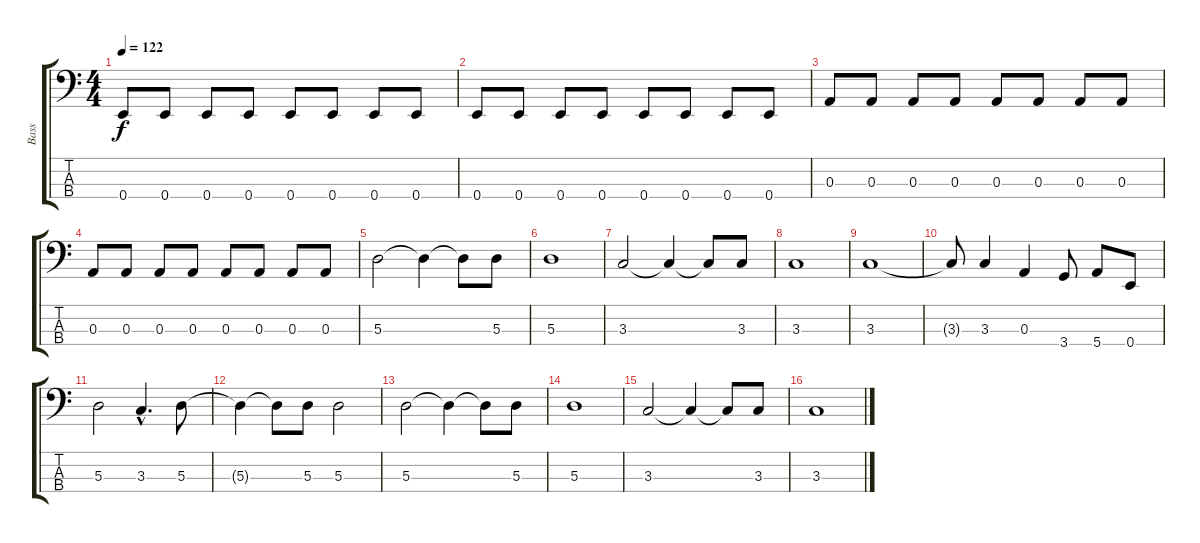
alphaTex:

\track ("Bass" "Bass") {instrument electricbassfinger}
\staff {score tabs}
\tuning (G2 D2 A1 E1) {hide}
\ts (4 4)
\tempo 122
\clef f4
\ks c
0.4.8{dy f} 0.4.8 0.4.8 0.4.8 0.4.8 0.4.8 0.4.8 0.4.8 |
0.4.8 0.4.8 0.4.8 0.4.8 0.4.8 0.4.8 0.4.8 0.4.8 |
0.3.8 0.3.8 0.3.8 0.3.8 0.3.8 0.3.8 0.3.8 0.3.8 |
0.3.8 0.3.8 0.3.8 0.3.8 0.3.8 0.3.8 0.3.8 0.3.8 |
5.3.2{volume 16 balance 8 instrument electricbassfinger} 5.3{t}.4 5.3{t}.8 5.3.8 |
5.3.1 |
3.3.2 3.3{t}.4 3.3{t}.8 3.3.8 |
3.3.1 |
3.3.1 |
3.3{t}.8 3.3.4 0.3.4 3.4.8 5.4.8 0.4.8 |
5.3.2 3.3{hac}.4{d} 5.3.8 |
5.3{t}.4 5.3{t}.8 5.3.8 5.3.2 |
5.3.2{volume 16 balance 8 instrument electricbassfinger} 5.3{t}.4 5.3{t}.8 5.3.8 |
5.3.1 |
3.3.2 3.3{t}.4 3.3{t}.8 3.3.8 |
3.3.1
